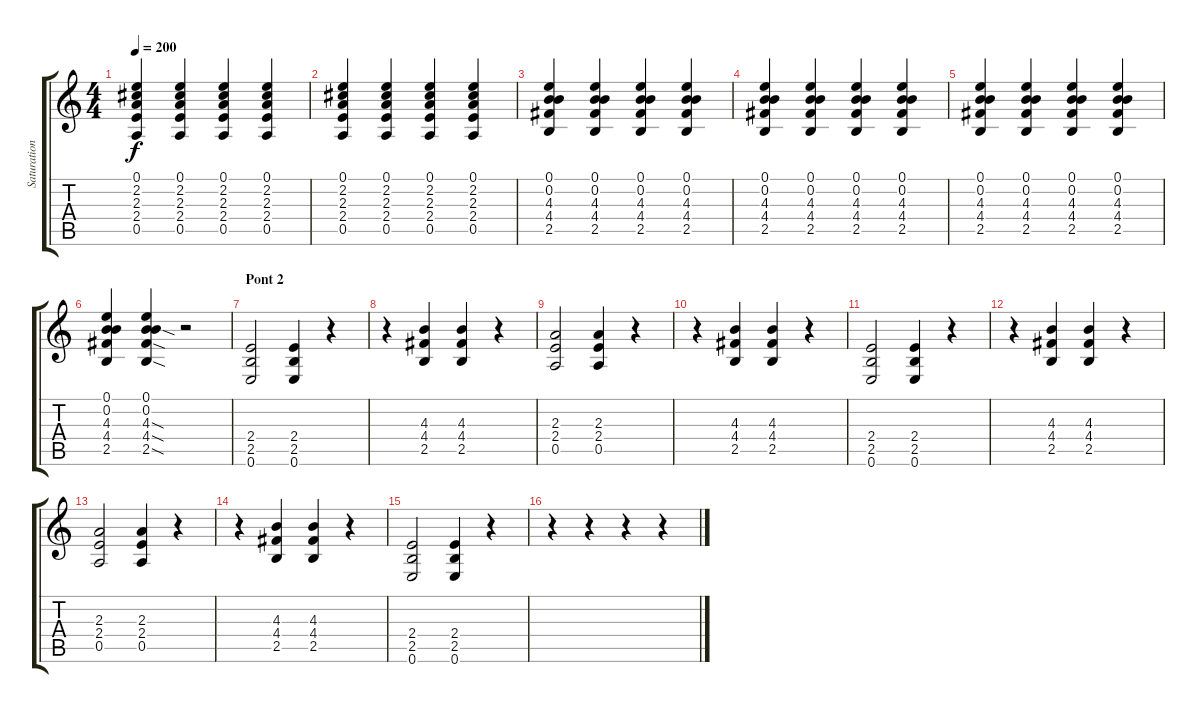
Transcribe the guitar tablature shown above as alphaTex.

\track ("Saturation Gauche" "Saturation") {instrument overdrivenguitar}
\staff {score tabs}
\tuning (E4 B3 G3 D3 A2 E2) {hide}
\ts (4 4)
\tempo 200
\clef g2
\ks c
(0.1 2.2 2.3 2.4 0.5).4{dy f} (0.1 2.2 2.3 2.4 0.5).4 (0.1 2.2 2.3 2.4 0.5).4 (0.1 2.2 2.3 2.4 0.5).4 |
(0.1 2.2 2.3 2.4 0.5).4 (0.1 2.2 2.3 2.4 0.5).4 (0.1 2.2 2.3 2.4 0.5).4 (0.1 2.2 2.3 2.4 0.5).4 |
(0.1 0.2 4.3 4.4 2.5).4 (0.1 0.2 4.3 4.4 2.5).4 (0.1 0.2 4.3 4.4 2.5).4 (0.1 0.2 4.3 4.4 2.5).4 |
(0.1 0.2 4.3 4.4 2.5).4 (0.1 0.2 4.3 4.4 2.5).4 (0.1 0.2 4.3 4.4 2.5).4 (0.1 0.2 4.3 4.4 2.5).4 |
(0.1 0.2 4.3 4.4 2.5).4 (0.1 0.2 4.3 4.4 2.5).4 (0.1 0.2 4.3 4.4 2.5).4 (0.1 0.2 4.3 4.4 2.5).4 |
(0.1 0.2 4.3 4.4 2.5).4 (0.1 0.2 4.3{sod} 4.4{sod} 2.5{sod}).4 r.2 |
\section ("" "Pont 2")
(2.4 2.5 0.6).2 (2.4 2.5 0.6).4 r.4 |
r.4 (4.3 4.4 2.5).4 (4.3 4.4 2.5).4 r.4 |
(2.3 2.4 0.5).2 (2.3 2.4 0.5).4 r.4 |
r.4 (4.3 4.4 2.5).4 (4.3 4.4 2.5).4 r.4 |
(2.4 2.5 0.6).2 (2.4 2.5 0.6).4 r.4 |
r.4 (4.3 4.4 2.5).4 (4.3 4.4 2.5).4 r.4 |
(2.3 2.4 0.5).2 (2.3 2.4 0.5).4 r.4 |
r.4 (4.3 4.4 2.5).4 (4.3 4.4 2.5).4 r.4 |
(2.4 2.5 0.6).2 (2.4 2.5 0.6).4 r.4 |
r.4 r.4 r.4 r.4
